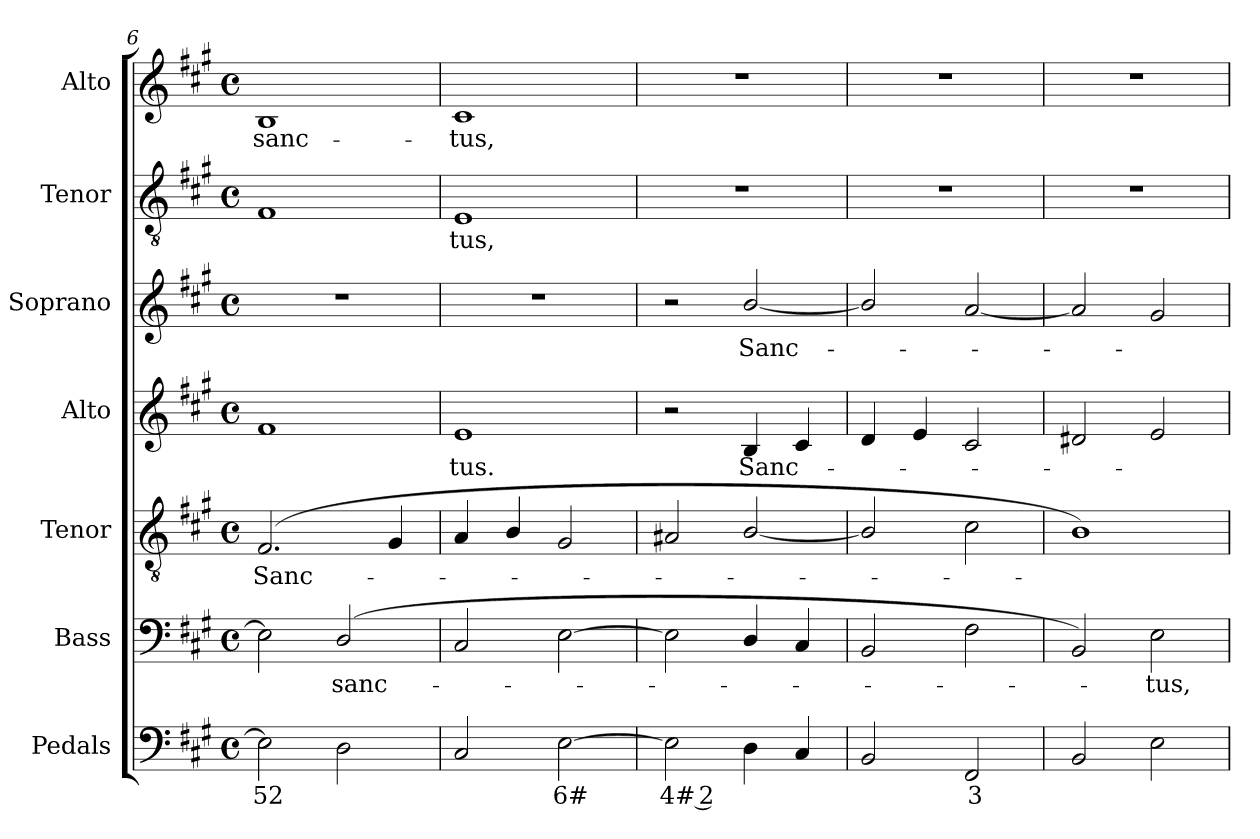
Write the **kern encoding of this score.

**kern	**text	**kern	**text	**kern	**text	**kern	**text	**kern	**text	**kern	**text	**kern	**text
*part7	*part7	*part6	*part6	*part5	*part5	*part4	*part4	*part3	*part3	*part2	*part2	*part1	*part1
*staff7	*staff7	*staff6	*staff6	*staff5	*staff5	*staff4	*staff4	*staff3	*staff3	*staff2	*staff2	*staff1	*staff1
*I"Pedals	*	*I"Bass	*	*I"Tenor	*	*I"Alto	*	*I"Soprano	*	*I"Tenor	*	*I"Alto	*
*I'Ped.	*	*I'B.	*	*I'T.	*	*I'A.	*	*I'S.	*	*I'T.	*	*I'A.	*
*clefF4	*	*clefF4	*	*clefGv2	*	*clefG2	*	*clefG2	*	*clefGv2	*	*clefG2	*
*	*	*	*	*ITrd7c12	*	*	*	*	*	*ITrd7c12	*	*	*
*k[f#c#g#]	*	*k[f#c#g#]	*	*k[f#c#g#]	*	*k[f#c#g#]	*	*k[f#c#g#]	*	*k[f#c#g#]	*	*k[f#c#g#]	*
*A:	*	*A:	*	*A:	*	*A:	*	*A:	*	*A:	*	*A:	*
*M4/4	*	*M4/4	*	*M4/4	*	*M4/4	*	*M4/4	*	*M4/4	*	*M4/4	*
*met(c)	*	*met(c)	*	*met(c)	*	*met(c)	*	*met(c)	*	*met(c)	*	*met(c)	*
=6	=6	=6	=6	=6	=6	=6	=6	=6	=6	=6	=6	=6	=6
!	!LO:LY:b:color=#000000	!	!	!	!	!	!	!	!	!	!	!	!
!	!	!	!	!	!LO:LY:b:color=#000000	!	!	!	!	!	!	!	!
!	!	!	!	!	!	!	!	!	!	!	!	!	!LO:LY:b:color=#000000
2Ei\]	52	2Ei\]	.	(2.FF#i/	Sanc-	1f#i	.	1r	.	1FF#i	.	1Bi	sanc-
!	!	!	!LO:LY:b:color=#000000	!	!	!	!	!	!	!	!	!	!
2Di\	.	(2Di/	sanc-	.	.	.	.	.	.	.	.	.	.
.	.	.	.	4GG#i/	.	.	.	.	.	.	.	.	.
=7	=7	=7	=7	=7	=7	=7	=7	=7	=7	=7	=7	=7	=7
!	!	!	!	!	!	!	!LO:LY:b:color=#000000	!	!	!	!	!	!
!	!	!	!	!	!	!	!	!	!	!	!LO:LY:b:color=#000000	!	!
!	!	!	!	!	!	!	!	!	!	!	!	!	!LO:LY:b:color=#000000
2C#i/	.	2C#i/	.	4AAi/	.	1ei	-tus.	1r	.	1EEi	-tus,	1c#i	-tus,
.	.	.	.	4BBi/	.	.	.	.	.	.	.	.	.
!	!LO:LY:b:color=#000000	!	!	!	!	!	!	!	!	!	!	!	!
[2Ei\	6#	[2Ei\	.	2GG#i/	.	.	.	.	.	.	.	.	.
!!LO:LB:g=z
=8	=8	=8	=8	=8	=8	=8	=8	=8	=8	=8	=8	=8	=8
!	!LO:LY:b:color=#000000	!	!	!	!	!	!	!	!	!	!	!	!
2Ei\]	4# 2	2Ei\]	.	2AA#Xi/	.	2r	.	2r	.	1r	.	1r	.
!	!	!	!	!	!	!	!LO:LY:b:color=#000000	!	!	!	!	!	!
!	!	!	!	!	!	!	!	!	!LO:LY:b:color=#000000	!	!	!	!
4Di\	.	4Di/	.	[2BBi/	.	4Bi/	Sanc-	[2bi/	Sanc-	.	.	.	.
4C#i/	.	4C#i/	.	.	.	4c#i/	.	.	.	.	.	.	.
=9	=9	=9	=9	=9	=9	=9	=9	=9	=9	=9	=9	=9	=9
2BBi/	.	2BBi/	.	2BBi/]	.	4di/	.	2bi/]	.	1r	.	1r	.
.	.	.	.	.	.	4ei/	.	.	.	.	.	.	.
!	!LO:LY:b:color=#000000	!	!	!	!	!	!	!	!	!	!	!	!
2FF#i/	3	2F#i\	.	2C#i\	.	2c#i/	.	[2ai/	.	.	.	.	.
=10	=10	=10	=10	=10	=10	=10	=10	=10	=10	=10	=10	=10	=10
2BBi/	.	2BBi/)	.	1BBi)	.	2d#Xi/	.	2ai/]	.	1r	.	1r	.
!	!	!	!LO:LY:b:color=#000000	!	!	!	!	!	!	!	!	!	!
2Ei\	.	2Ei\	-tus,	.	.	2ei/	.	2g#i/	.	.	.	.	.
=	=	=	=	=	=	=	=	=	=	=	=	=	=
*-	*-	*-	*-	*-	*-	*-	*-	*-	*-	*-	*-	*-	*-
